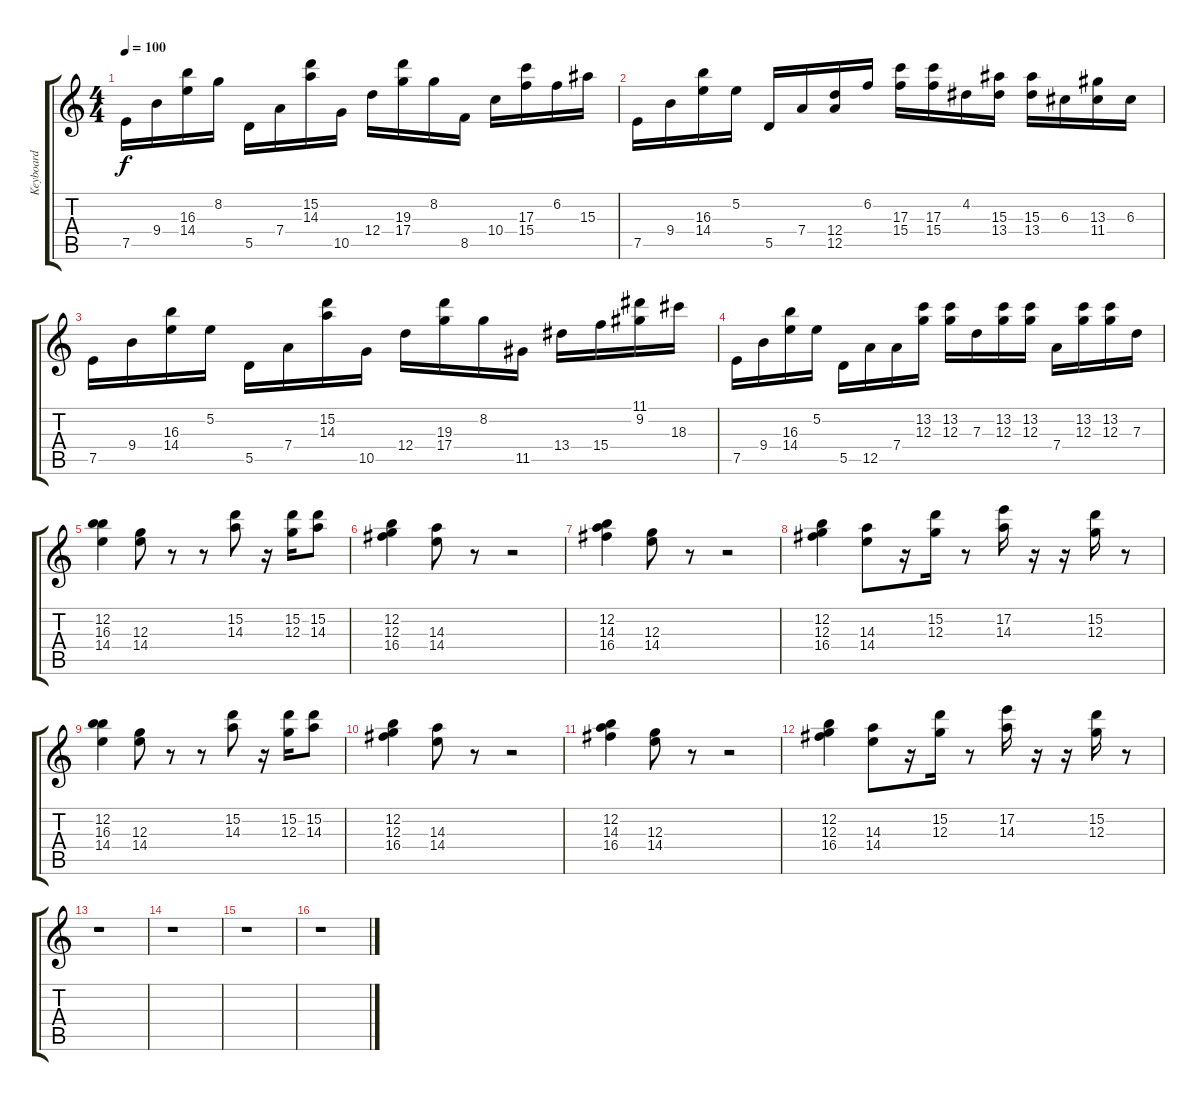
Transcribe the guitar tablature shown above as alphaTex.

\track ("Keyboard" "Keyboard") {instrument distortionguitar}
\staff {score tabs}
\tuning (E4 B3 G3 D3 A2 E2) {hide}
\ts (4 4)
\tempo 100
\clef g2
\ks c
7.5.16{dy f} 9.4.16 (16.3 14.4).16 8.2.16 5.5.16 7.4.16 (15.2 14.3).16 10.5.16 12.4.16 (19.3 17.4).16 8.2.16 8.5.16 10.4.16 (17.3 15.4).16 6.2.16 15.3.16 |
7.5.16 9.4.16 (16.3 14.4).16 5.2.16 5.5.16 7.4.16 (12.4 12.5).16 6.2.16 (17.3 15.4).16 (17.3 15.4).16 4.2.16 (15.3 13.4).16 (15.3 13.4).16 6.3.16 (13.3 11.4).16 6.3.16 |
7.5.16 9.4.16 (16.3 14.4).16 5.2.16 5.5.16 7.4.16 (15.2 14.3).16 10.5.16 12.4.16 (19.3 17.4).16 8.2.16 11.5.16 13.4.16 15.4.16 (11.1 9.2).16 18.3.16 |
7.5.16 9.4.16 (16.3 14.4).16 5.2.16 5.5.16 12.5.16 7.4.16 (13.2 12.3).16 (13.2 12.3).16 7.3.16 (13.2 12.3).16 (13.2 12.3).16 7.4.16 (13.2 12.3).16 (13.2 12.3).16 7.3.16 |
(12.2 16.3 14.4).4 (12.3 14.4).8 r.8 r.8 (15.2 14.3).8 r.16 (15.2 12.3).16 (15.2 14.3).8 |
(12.2 12.3 16.4).4 (14.3 14.4).8 r.8 r.2 |
(12.2 14.3 16.4).4 (12.3 14.4).8 r.8 r.2 |
(12.2 12.3 16.4).4 (14.3 14.4).8 r.16 (15.2 12.3).16 r.8 (17.2 14.3).16 r.16 r.16 (15.2 12.3).16 r.8 |
(12.2 16.3 14.4).4 (12.3 14.4).8 r.8 r.8 (15.2 14.3).8 r.16 (15.2 12.3).16 (15.2 14.3).8 |
(12.2 12.3 16.4).4 (14.3 14.4).8 r.8 r.2 |
(12.2 14.3 16.4).4 (12.3 14.4).8 r.8 r.2 |
(12.2 12.3 16.4).4 (14.3 14.4).8 r.16 (15.2 12.3).16 r.8 (17.2 14.3).16 r.16 r.16 (15.2 12.3).16 r.8 |
r.1 |
r.1 |
r.1 |
r.1
